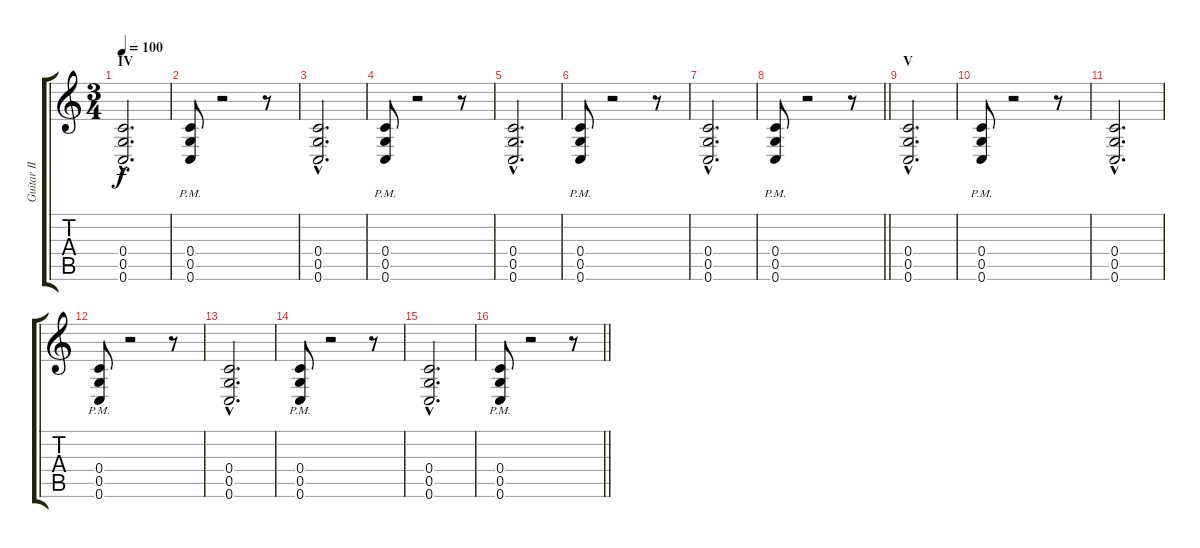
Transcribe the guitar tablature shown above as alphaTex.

\track ("Guitar II - Distortion" "Guitar II ") {instrument distortionguitar}
\staff {score tabs}
\tuning (D4 A3 F3 C3 G2 C2) {hide}
\ts (3 4)
\section ("" "IV")
\tempo 100
\clef g2
\ks c
(0.4{hac} 0.5{hac} 0.6{hac}).2{d dy f} |
(0.4{pm} 0.5{pm} 0.6{pm}).8 r.2 r.8 |
(0.4{hac} 0.5{hac} 0.6{hac}).2{d} |
(0.4{pm} 0.5{pm} 0.6{pm}).8 r.2 r.8 |
(0.4{hac} 0.5{hac} 0.6{hac}).2{d} |
(0.4{pm} 0.5{pm} 0.6{pm}).8 r.2 r.8 |
(0.4{hac} 0.5{hac} 0.6{hac}).2{d} |
\barLineRight lightlight
(0.4{pm} 0.5{pm} 0.6{pm}).8 r.2 r.8 |
\section ("" "V")
(0.4{hac} 0.5{hac} 0.6{hac}).2{d} |
(0.4{pm} 0.5{pm} 0.6{pm}).8 r.2 r.8 |
(0.4{hac} 0.5{hac} 0.6{hac}).2{d} |
(0.4{pm} 0.5{pm} 0.6{pm}).8 r.2 r.8 |
(0.4{hac} 0.5{hac} 0.6{hac}).2{d} |
(0.4{pm} 0.5{pm} 0.6{pm}).8 r.2 r.8 |
(0.4{hac} 0.5{hac} 0.6{hac}).2{d} |
\barLineRight lightlight
(0.4{pm} 0.5{pm} 0.6{pm}).8 r.2 r.8
